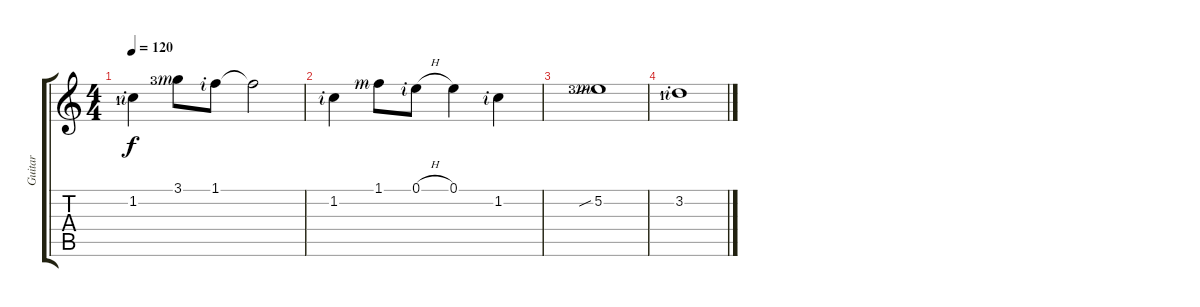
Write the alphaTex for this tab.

\track ("Guitar" "Guitar") {instrument acousticguitarnylon}
\staff {score tabs}
\tuning (E4 B3 G3 D3 A2 E2) {hide}
\ts (4 4)
\tempo 120
\clef g2
\ks c
1.2{lf 2 rf 2}.4{dy f instrument acousticguitarnylon} 3.1{lf 4 rf 3}.8 1.1{rf 2}.8 1.1{t}.2 |
1.2{rf 2}.4 1.1{rf 3}.8 0.1{h rf 2}.8 0.1.4 1.2{rf 2}.4 |
5.2{sib lf 4 rf 3}.1 |
3.2{lf 2 rf 2}.1
